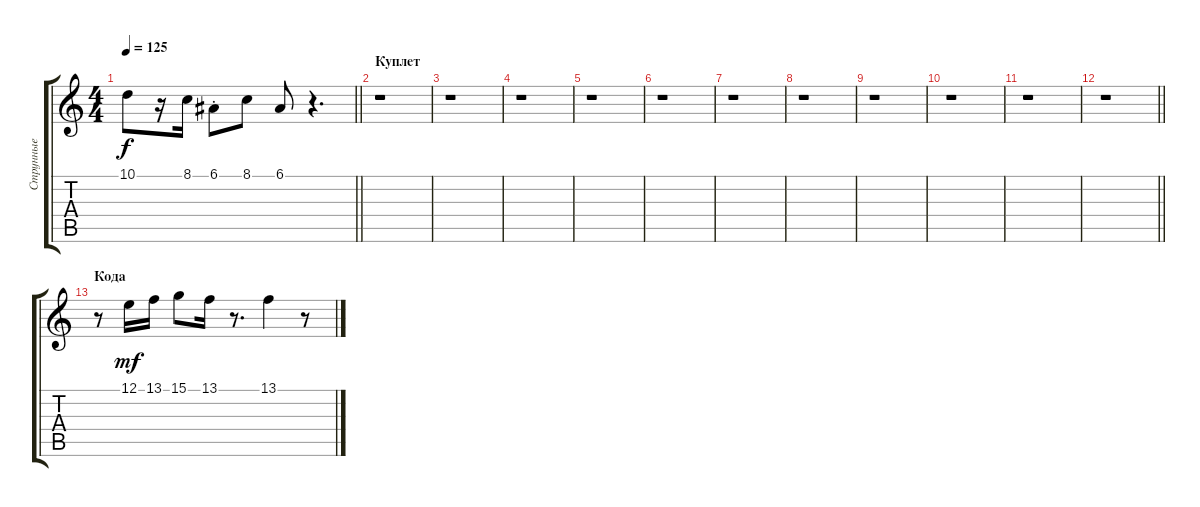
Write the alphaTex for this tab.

\track ("Струнные" "Струнные") {instrument stringensemble1}
\staff {score tabs}
\tuning (E4 B3 G3 D3 A2 E2) {hide}
\ts (4 4)
\tempo 125
\clef g2
\barLineRight lightlight
\ks c
10.1.8{dy f} r.16 8.1.16 6.1{st}.8 8.1.8 6.1.8 r.4{d} |
\section ("" "Куплет")
r.1 |
r.1 |
r.1 |
r.1 |
r.1 |
r.1 |
r.1 |
r.1 |
r.1 |
r.1 |
\barLineRight lightlight
r.1 |
\section ("" "Кода")
r.8 12.1.16{dy mf} 13.1.16 15.1.8 13.1.16 r.8{d} 13.1.4 r.8
